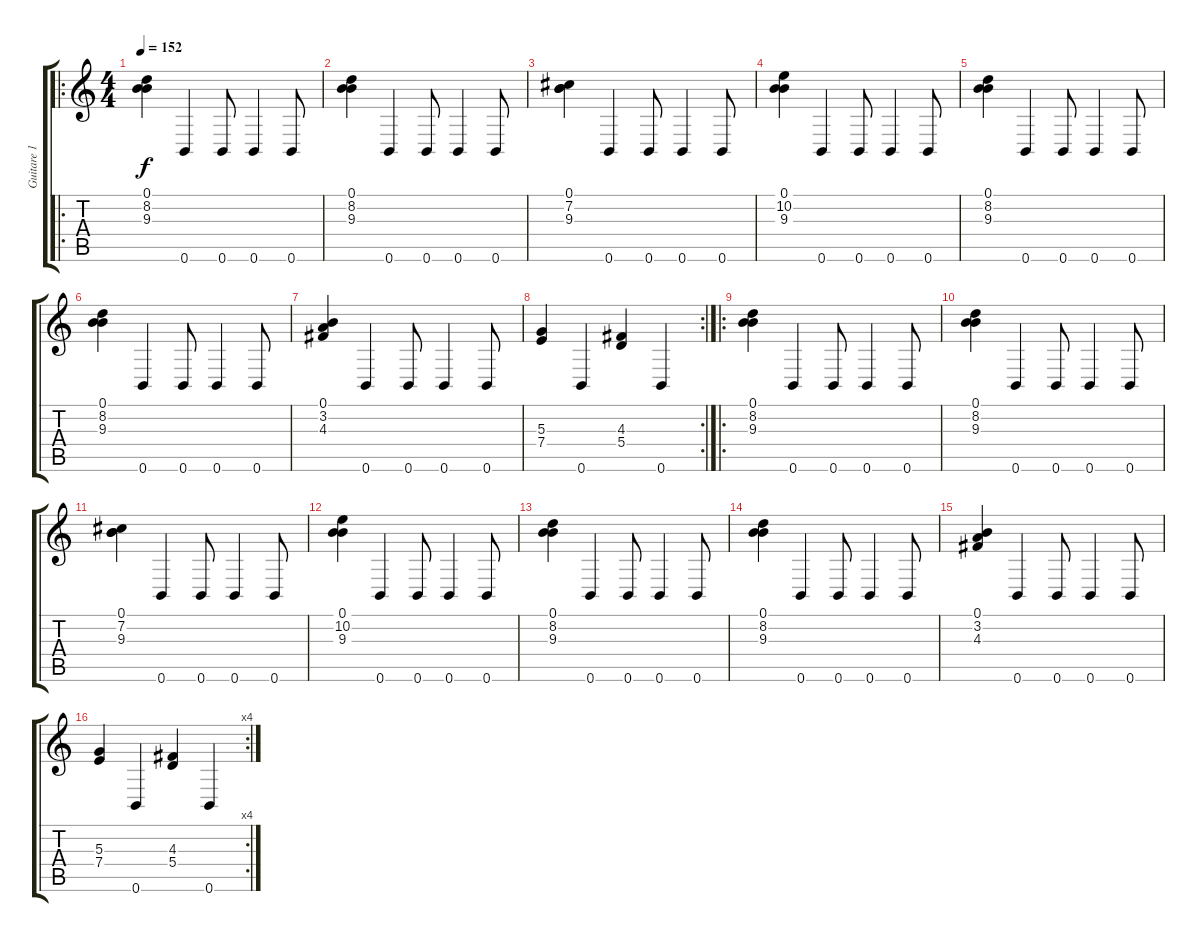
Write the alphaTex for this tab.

\track ("Guitare 1" "Guitare 1") {instrument distortionguitar}
\staff {score tabs}
\tuning (B3 Gb3 D3 A2 E2 B1) {hide}
\ro
\ts (4 4)
\tempo 152
\clef g2
\ks c
(0.1 8.2 9.3).4{dy f} 0.6.4 0.6.8 0.6.4 0.6.8 |
(0.1 8.2 9.3).4 0.6.4 0.6.8 0.6.4 0.6.8 |
(0.1 7.2 9.3).4 0.6.4 0.6.8 0.6.4 0.6.8 |
(0.1 10.2 9.3).4 0.6.4 0.6.8 0.6.4 0.6.8 |
(0.1 8.2 9.3).4 0.6.4 0.6.8 0.6.4 0.6.8 |
(0.1 8.2 9.3).4 0.6.4 0.6.8 0.6.4 0.6.8 |
(0.1 3.2 4.3).4 0.6.4 0.6.8 0.6.4 0.6.8 |
\rc 2
(5.3 7.4).4 0.6.4 (4.3 5.4).4 0.6.4 |
\ro
(0.1 8.2 9.3).4 0.6.4 0.6.8 0.6.4 0.6.8 |
(0.1 8.2 9.3).4 0.6.4 0.6.8 0.6.4 0.6.8 |
(0.1 7.2 9.3).4 0.6.4 0.6.8 0.6.4 0.6.8 |
(0.1 10.2 9.3).4 0.6.4 0.6.8 0.6.4 0.6.8 |
(0.1 8.2 9.3).4 0.6.4 0.6.8 0.6.4 0.6.8 |
(0.1 8.2 9.3).4 0.6.4 0.6.8 0.6.4 0.6.8 |
(0.1 3.2 4.3).4 0.6.4 0.6.8 0.6.4 0.6.8 |
\rc 4
(5.3 7.4).4 0.6.4 (4.3 5.4).4 0.6.4
